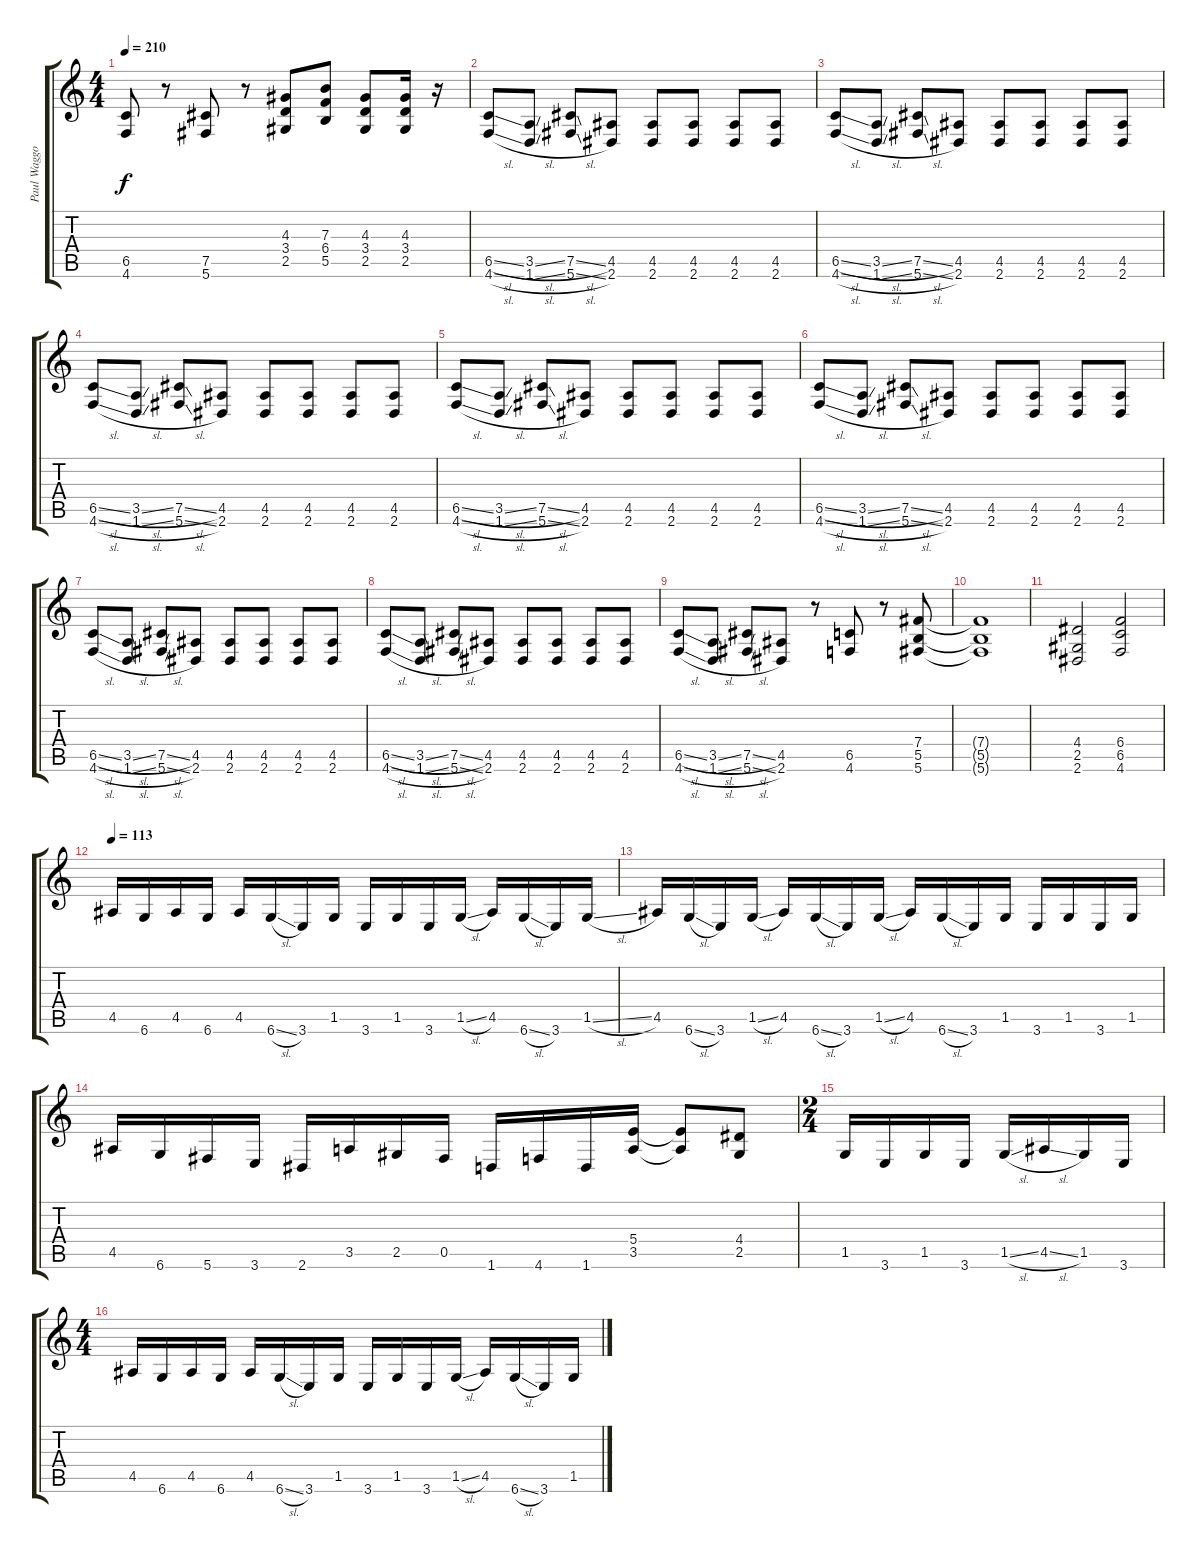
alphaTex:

\track ("Paul Waggoner" "Paul Waggo") {instrument overdrivenguitar}
\staff {score tabs}
\tuning (Db4 Ab3 E3 B2 Gb2 Db2) {hide}
\ts (4 4)
\tempo 210
\clef g2
\ks c
(6.5 4.6).8{dy f} r.8 (7.5 5.6).8 r.8 (4.3 3.4 2.5).8 (7.3 6.4 5.5).8 (4.3 3.4 2.5).8 (4.3 3.4 2.5).16 r.16 |
(6.5{sl} 4.6{sl}).8 (3.5{sl} 1.6{sl}).8 (7.5{sl} 5.6{sl}).8 (4.5 2.6).8 (4.5 2.6).8 (4.5 2.6).8 (4.5 2.6).8 (4.5 2.6).8 |
(6.5{sl} 4.6{sl}).8 (3.5{sl} 1.6{sl}).8 (7.5{sl} 5.6{sl}).8 (4.5 2.6).8 (4.5 2.6).8 (4.5 2.6).8 (4.5 2.6).8 (4.5 2.6).8 |
(6.5{sl} 4.6{sl}).8 (3.5{sl} 1.6{sl}).8 (7.5{sl} 5.6{sl}).8 (4.5 2.6).8 (4.5 2.6).8 (4.5 2.6).8 (4.5 2.6).8 (4.5 2.6).8 |
(6.5{sl} 4.6{sl}).8 (3.5{sl} 1.6{sl}).8 (7.5{sl} 5.6{sl}).8 (4.5 2.6).8 (4.5 2.6).8 (4.5 2.6).8 (4.5 2.6).8 (4.5 2.6).8 |
(6.5{sl} 4.6{sl}).8 (3.5{sl} 1.6{sl}).8 (7.5{sl} 5.6{sl}).8 (4.5 2.6).8 (4.5 2.6).8 (4.5 2.6).8 (4.5 2.6).8 (4.5 2.6).8 |
(6.5{sl} 4.6{sl}).8 (3.5{sl} 1.6{sl}).8 (7.5{sl} 5.6{sl}).8 (4.5 2.6).8 (4.5 2.6).8 (4.5 2.6).8 (4.5 2.6).8 (4.5 2.6).8 |
(6.5{sl} 4.6{sl}).8 (3.5{sl} 1.6{sl}).8 (7.5{sl} 5.6{sl}).8 (4.5 2.6).8 (4.5 2.6).8 (4.5 2.6).8 (4.5 2.6).8 (4.5 2.6).8 |
(6.5{sl} 4.6{sl}).8 (3.5{sl} 1.6{sl}).8 (7.5{sl} 5.6{sl}).8 (4.5 2.6).8 r.8 (6.5 4.6).8 r.8 (7.4 5.5 5.6).8 |
(7.4{t} 5.5{t} 5.6{t}).1 |
(4.4 2.5 2.6).2 (6.4 6.5 4.6).2 |
\tempo 113
4.5.16 6.6.16 4.5.16 6.6.16 4.5.16 6.6{sl}.16 3.6.16 1.5.16 3.6.16 1.5.16 3.6.16 1.5{sl}.16 4.5.16 6.6{sl}.16 3.6.16 1.5{sl}.16 |
4.5.16 6.6{sl}.16 3.6.16 1.5{sl}.16 4.5.16 6.6{sl}.16 3.6.16 1.5{sl}.16 4.5.16 6.6{sl}.16 3.6.16 1.5.16 3.6.16 1.5.16 3.6.16 1.5.16 |
4.5.16 6.6.16 5.6.16 3.6.16 2.6.16 3.5.16 2.5.16 0.5.16 1.6.16 4.6.16 1.6.16 (5.4 3.5).16 (5.4{t} 3.5{t}).8 (4.4 2.5).8 |
\ts (2 4)
1.5.16 3.6.16 1.5.16 3.6.16 1.5{sl}.16 4.5{sl}.16 1.5.16 3.6.16 |
\ts (4 4)
4.5.16 6.6.16 4.5.16 6.6.16 4.5.16 6.6{sl}.16 3.6.16 1.5.16 3.6.16 1.5.16 3.6.16 1.5{sl}.16 4.5.16 6.6{sl}.16 3.6.16 1.5{sl}.16
